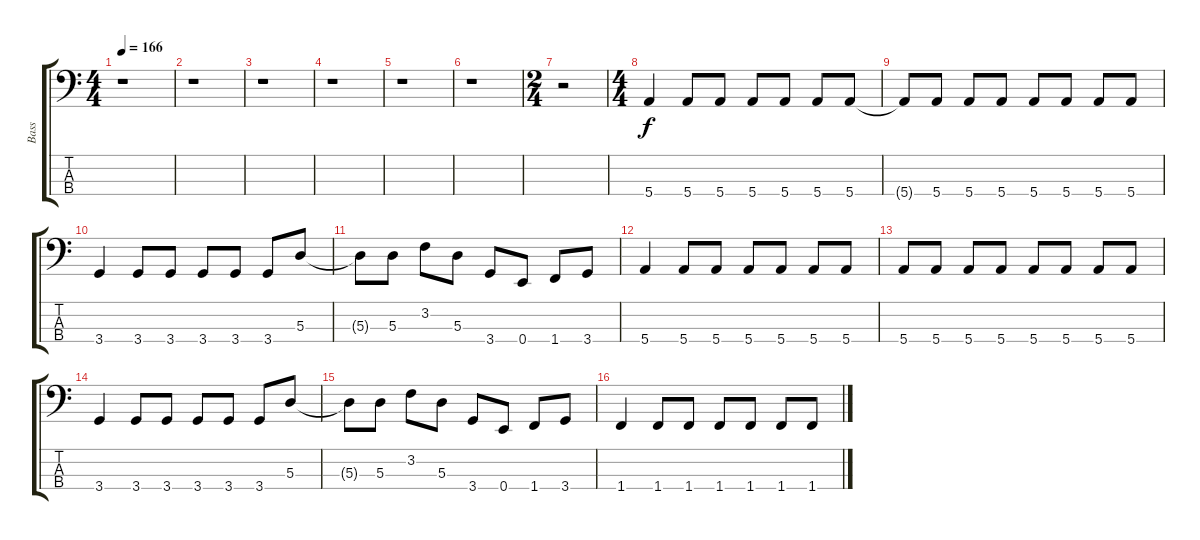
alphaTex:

\track ("Bass" "Bass") {instrument electricbassfinger}
\staff {score tabs}
\tuning (G2 D2 A1 E1) {hide}
\ts (4 4)
\tempo 166
\clef f4
\ks c
r.1{dy f instrument electricbassfinger} |
r.1 |
r.1 |
r.1 |
r.1 |
r.1 |
\ts (2 4)
r.2 |
\ts (4 4)
5.4.4 5.4.8 5.4.8 5.4.8 5.4.8 5.4.8 5.4.8 |
5.4{t}.8 5.4.8 5.4.8 5.4.8 5.4.8 5.4.8 5.4.8 5.4.8 |
3.4.4 3.4.8 3.4.8 3.4.8 3.4.8 3.4.8 5.3.8 |
5.3{t}.8 5.3.8 3.2.8 5.3.8 3.4.8 0.4.8 1.4.8 3.4.8 |
5.4.4 5.4.8 5.4.8 5.4.8 5.4.8 5.4.8 5.4.8 |
5.4.8 5.4.8 5.4.8 5.4.8 5.4.8 5.4.8 5.4.8 5.4.8 |
3.4.4 3.4.8 3.4.8 3.4.8 3.4.8 3.4.8 5.3.8 |
5.3{t}.8 5.3.8 3.2.8 5.3.8 3.4.8 0.4.8 1.4.8 3.4.8 |
1.4.4 1.4.8 1.4.8 1.4.8 1.4.8 1.4.8 1.4.8
